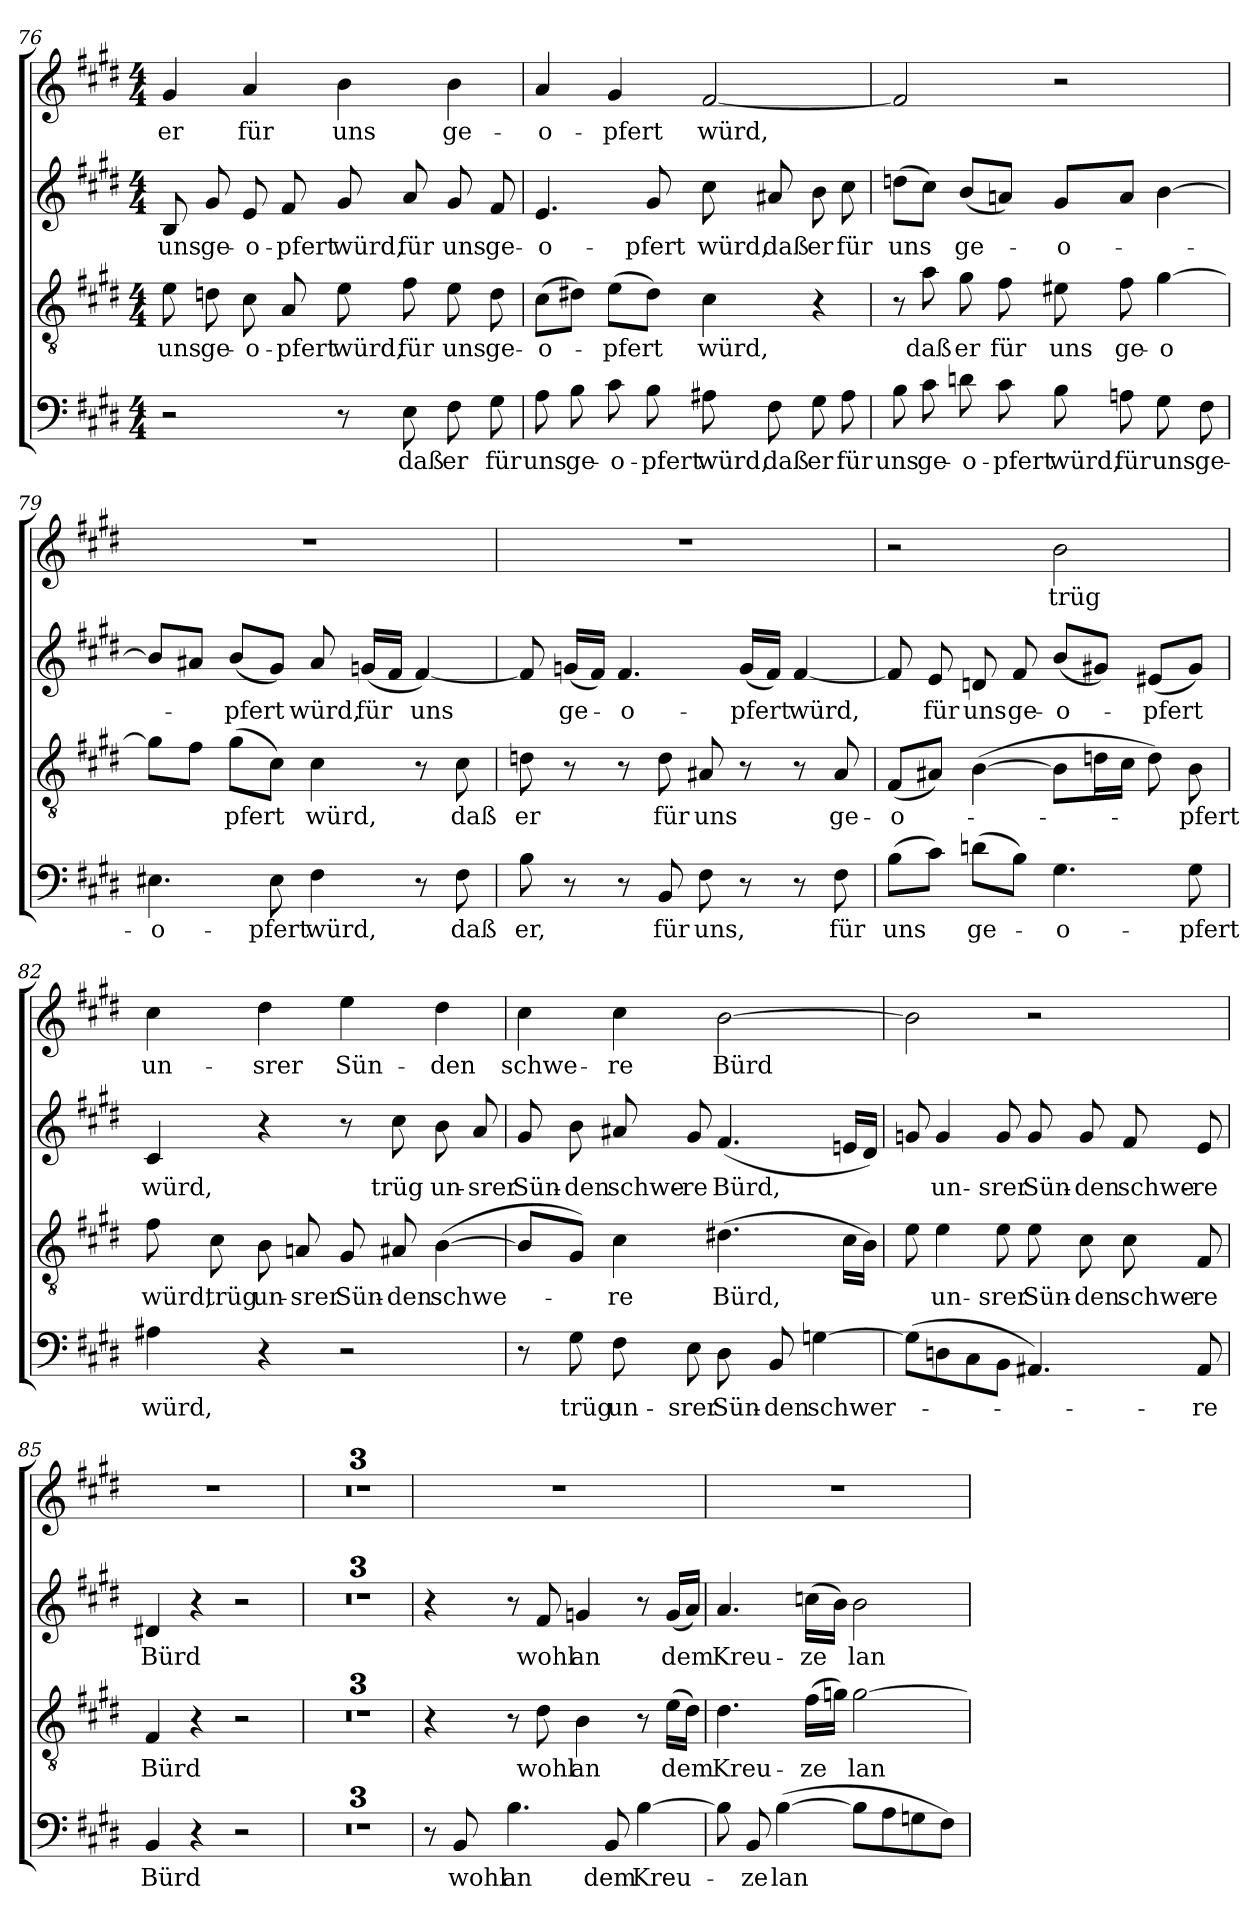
**kern	**text	**kern	**text	**kern	**text	**kern	**text
*part4	*part4	*part3	*part3	*part2	*part2	*part1	*part1
*staff4	*staff4	*staff3	*staff3	*staff2	*staff2	*staff1	*staff1
*clefF4	*	*clefGv2	*	*clefG2	*	*clefG2	*
*k[f#c#g#d#]	*	*k[f#c#g#d#]	*	*k[f#c#g#d#]	*	*k[f#c#g#d#]	*
*E:	*	*E:	*	*E:	*	*E:	*
*M4/4	*	*M4/4	*	*M4/4	*	*M4/4	*
=76	=76	=76	=76	=76	=76	=76	=76
!	!	!	!LO:LY:b	!	!LO:LY:b	!	!LO:LY:b
2r	.	8e\	uns	8B/	uns	4g#/	er
!	!	!	!LO:LY:b	!	!LO:LY:b	!	!
.	.	8dn\	ge-	8g#/	ge-	.	.
!	!	!	!LO:LY:b	!	!LO:LY:b	!	!LO:LY:b
.	.	8c#\	-o-	8e/	-o-	4a/	für
!	!	!	!LO:LY:b	!	!LO:LY:b	!	!
.	.	8A/	-pfert	8f#/	-pfert	.	.
!	!	!	!LO:LY:b	!	!LO:LY:b	!	!LO:LY:b
8r	.	8e\	würd,	8g#/	würd,	4b\	uns
!	!LO:LY:b	!	!LO:LY:b	!	!LO:LY:b	!	!
8E\	daß	8f#\	für	8a/	für	.	.
!	!LO:LY:b	!	!LO:LY:b	!	!LO:LY:b	!	!LO:LY:b
8F#\	er	8e\	uns	8g#/	uns	4b\	ge-
!	!LO:LY:b	!	!LO:LY:b	!	!LO:LY:b	!	!
8G#\	für	8d\	ge-	8f#/	ge-	.	.
!!LO:PB:g=z
=77	=77	=77	=77	=77	=77	=77	=77
!	!LO:LY:b	!	!LO:LY:b	!	!LO:LY:b	!	!LO:LY:b
8A\	uns	(>8c#\L	-o-	4.e/	-o-	4a/	-o-
!	!LO:LY:b	!	!	!	!	!	!
8B\	ge-	8d#X\J)	.	.	.	.	.
!	!LO:LY:b	!	!LO:LY:b	!	!	!	!LO:LY:b
8c#\	-o-	(>8e\L	-pfert	.	.	4g#/	-pfert
!	!LO:LY:b	!	!	!	!LO:LY:b	!	!
8B\	-pfert	8d#\J)	.	8g#/	-pfert	.	.
!	!LO:LY:b	!	!LO:LY:b	!	!LO:LY:b	!	!LO:LY:b
8A#X\	würd,	4c#\	würd,	8cc#\	würd,	[2f#/	würd,
!	!LO:LY:b	!	!	!	!LO:LY:b	!	!
8F#\	daß	.	.	8a#X/	daß	.	.
!	!LO:LY:b	!	!	!	!LO:LY:b	!	!
8G#\	er	4r	.	8b\	er	.	.
!	!LO:LY:b	!	!	!	!LO:LY:b	!	!
8A#\	für	.	.	8cc#\	für	.	.
=78	=78	=78	=78	=78	=78	=78	=78
!	!LO:LY:b	!	!	!	!LO:LY:b	!	!
8B\	uns	8r	.	(>8ddn\L	uns	2f#/]	.
!	!LO:LY:b	!	!LO:LY:b	!	!	!	!
8c#\	ge-	8a\	daß	8cc#\J)	.	.	.
!	!LO:LY:b	!	!LO:LY:b	!	!LO:LY:b	!	!
8dn\	-o-	8g#\	er	(<8b/L	ge-	.	.
!	!LO:LY:b	!	!LO:LY:b	!	!	!	!
8c#\	-pfert	8f#\	für	8an/J)	.	.	.
!	!LO:LY:b	!	!LO:LY:b	!	!LO:LY:b	!	!
8B\	würd,	8e#X\	uns	8g#/L	-o-	2r	.
!	!LO:LY:b	!	!LO:LY:b	!	!	!	!
8An\	für	8f#\	ge-	8a/J	.	.	.
!	!LO:LY:b	!	!LO:LY:b	!	!	!	!
8G#\	uns	[4g#\	-o	[4b\	.	.	.
!	!LO:LY:b	!	!	!	!	!	!
8F#\	ge-	.	.	.	.	.	.
!!LO:LB:g=z
=79	=79	=79	=79	=79	=79	=79	=79
!	!LO:LY:b	!	!	!	!	!	!
4.E#X\	-o-	8g#\L]	.	8b/L]	.	1r	.
.	.	8f#\J	.	8a#X/J	.	.	.
!	!	!	!LO:LY:b	!	!LO:LY:b	!	!
.	.	(>8g#\L	pfert	(<8b/L	-pfert	.	.
!	!LO:LY:b	!	!	!	!	!	!
8E#\	-pfert	8c#\J)	.	8g#/J)	.	.	.
!	!LO:LY:b	!	!LO:LY:b	!	!LO:LY:b	!	!
4F#\	würd,	4c#\	würd,	8a#/	würd,	.	.
!	!	!	!	!	!LO:LY:b	!	!
.	.	.	.	(<16gn/LL	für	.	.
.	.	.	.	16f#/JJ	.	.	.
!	!	!	!	!	!LO:LY:b	!	!
8r	.	8r	.	[4f#/)	uns	.	.
!	!LO:LY:b	!	!LO:LY:b	!	!	!	!
8F#\	daß	8c#\	daß	.	.	.	.
=80	=80	=80	=80	=80	=80	=80	=80
!	!LO:LY:b	!	!LO:LY:b	!	!	!	!
8B\	er,	8dn\	er	8f#/]	.	1r	.
!	!	!	!	!	!LO:LY:b	!	!
8r	.	8r	.	(<16gn/LL	ge-	.	.
.	.	.	.	16f#/JJ)	.	.	.
!	!	!	!	!	!LO:LY:b	!	!
8r	.	8r	.	4.f#/	-o-	.	.
!	!LO:LY:b	!	!LO:LY:b	!	!	!	!
8BB/	für	8d\	für	.	.	.	.
!	!LO:LY:b	!	!LO:LY:b	!	!	!	!
8F#\	uns,	8A#X/	uns	.	.	.	.
!	!	!	!	!	!LO:LY:b	!	!
8r	.	8r	.	(<16g/LL	-pfert	.	.
.	.	.	.	16f#/JJ)	.	.	.
!	!	!	!	!	!LO:LY:b	!	!
8r	.	8r	.	[4f#/	würd,	.	.
!	!LO:LY:b	!	!LO:LY:b	!	!	!	!
8F#\	für	8A#/	ge-	.	.	.	.
=81	=81	=81	=81	=81	=81	=81	=81
!	!LO:LY:b	!	!LO:LY:b	!	!	!	!
(>8B\L	uns	(<8F#/L	-o-	8f#/]	.	2r	.
!	!	!	!	!	!LO:LY:b	!	!
8c#\J)	.	8A#X/J)	.	8e/	für	.	.
!	!LO:LY:b	!	!	!	!LO:LY:b	!	!
(>8dn\L	ge-	(>[4B\	.	8dn/	uns	.	.
!	!	!	!	!	!LO:LY:b	!	!
8B\J)	.	.	.	8f#/	ge-	.	.
!	!LO:LY:b	!	!	!	!LO:LY:b	!	!LO:LY:b
4.G#\	-o-	8B\L]	.	(<8b/L	-o-	2b\	trüg
.	.	16dn\L	.	8g#X/J)	.	.	.
.	.	16c#\JJ	.	.	.	.	.
!	!	!	!	!	!LO:LY:b	!	!
.	.	8d\)	.	(<8e#X/L	-pfert	.	.
!	!LO:LY:b	!	!LO:LY:b	!	!	!	!
8G#\	-pfert	8B\	-pfert	8g#/J)	.	.	.
!!LO:PB:g=z
=82	=82	=82	=82	=82	=82	=82	=82
!	!LO:LY:b	!	!LO:LY:b	!	!LO:LY:b	!	!LO:LY:b
4A#X\	würd,	8f#\	würd,	4c#/	würd,	4cc#\	un-
!	!	!	!LO:LY:b	!	!	!	!
.	.	8c#\	trüg	.	.	.	.
!	!	!	!LO:LY:b	!	!	!	!LO:LY:b
4r	.	8B\	un-	4r	.	4dd#\	-srer
!	!	!	!LO:LY:b	!	!	!	!
.	.	8An/	-srer	.	.	.	.
!	!	!	!LO:LY:b	!	!	!	!LO:LY:b
2r	.	8G#/	Sün-	8r	.	4ee\	Sün-
!	!	!	!LO:LY:b	!	!LO:LY:b	!	!
.	.	8A#X/	-den	8cc#\	trüg	.	.
!	!	!	!LO:LY:b	!	!LO:LY:b	!	!LO:LY:b
.	.	(<[4B\	schwe-	8b\	un-	4dd#\	-den
!	!	!	!	!	!LO:LY:b	!	!
.	.	.	.	8a/	-srer	.	.
=83	=83	=83	=83	=83	=83	=83	=83
!	!	!	!	!	!LO:LY:b	!	!LO:LY:b
8r	.	8B/L]	.	8g#/	Sün-	4cc#\	schwe-
!	!LO:LY:b	!	!	!	!LO:LY:b	!	!
8G#\	trüg	8G#/J)	.	8b\	-den	.	.
!	!LO:LY:b	!	!LO:LY:b	!	!LO:LY:b	!	!LO:LY:b
8F#\	un-	4c#\	-re	8a#X/	schwe-	4cc#\	-re
!	!LO:LY:b	!	!	!	!LO:LY:b	!	!
8E\	-srer	.	.	8g#/	-re	.	.
!	!LO:LY:b	!	!LO:LY:b	!	!LO:LY:b	!	!LO:LY:b
8D#\	Sün-	(>4.d#X\	Bürd,	(<4.f#/	Bürd,	[2b\	Bürd
!	!LO:LY:b	!	!	!	!	!	!
8BB/	-den	.	.	.	.	.	.
!	!LO:LY:b	!	!	!	!	!	!
[4Gn\	schwer-	.	.	.	.	.	.
.	.	16c#\LL	.	16en/LL	.	.	.
.	.	16B\JJ)	.	16d#/JJ)	.	.	.
!!LO:LB:g=z
=84	=84	=84	=84	=84	=84	=84	=84
(>8G\L]	.	8e\	.	8gn/	.	2b\]	.
!	!	!	!LO:LY:b	!	!LO:LY:b	!	!
8Dn\	.	4e\	un-	4g/	un-	.	.
8C#\	.	.	.	.	.	.	.
!	!	!	!LO:LY:b	!	!LO:LY:b	!	!
8BB\J	.	8e\	-srer	8g/	-srer	.	.
!	!	!	!LO:LY:b	!	!LO:LY:b	!	!
4.AA#X/)	.	8e\	Sün-	8g/	Sün-	2r	.
!	!	!	!LO:LY:b	!	!LO:LY:b	!	!
.	.	8c#\	-den	8g/	-den	.	.
!	!	!	!LO:LY:b	!	!LO:LY:b	!	!
.	.	8c#\	schwe-	8f#/	schwe-	.	.
!	!LO:LY:b	!	!LO:LY:b	!	!LO:LY:b	!	!
8AA#/	-re	8F#/	-re	8e/	-re	.	.
=85	=85	=85	=85	=85	=85	=85	=85
!	!LO:LY:b	!	!LO:LY:b	!	!LO:LY:b	!	!
4BB/	Bürd	4F#/	Bürd	4d#X/	Bürd	1r	.
4r	.	4r	.	4r	.	.	.
2r	.	2r	.	2r	.	.	.
=86	=86	=86	=86	=86	=86	=86	=86
1r	.	1r	.	1r	.	1r	.
=87	=87	=87	=87	=87	=87	=87	=87
1r	.	1r	.	1r	.	1r	.
!!LO:PB:g=z
=88	=88	=88	=88	=88	=88	=88	=88
1r	.	1r	.	1r	.	1r	.
=89	=89	=89	=89	=89	=89	=89	=89
8r	.	4r	.	4r	.	1r	.
!	!LO:LY:b	!	!	!	!	!	!
8BB/	wohl	.	.	.	.	.	.
!	!LO:LY:b	!	!	!	!	!	!
4.B\	an	8r	.	8r	.	.	.
!	!	!	!LO:LY:b	!	!LO:LY:b	!	!
.	.	8d#\	wohl	8f#/	wohl	.	.
!	!	!	!LO:LY:b	!	!LO:LY:b	!	!
.	.	4B\	an	4gn/	an	.	.
!	!LO:LY:b	!	!	!	!	!	!
8BB/	dem	.	.	.	.	.	.
!	!LO:LY:b	!	!	!	!	!	!
[4B\	Kreu-	8r	.	8r	.	.	.
!	!	!	!LO:LY:b	!	!LO:LY:b	!	!
.	.	(>16e\LL	dem	(<16g/LL	dem	.	.
.	.	16d#\JJ)	.	16a/JJ)	.	.	.
=90	=90	=90	=90	=90	=90	=90	=90
!	!	!	!LO:LY:b	!	!LO:LY:b	!	!
8B\]	.	4.d#\	Kreu-	4.a/	Kreu-	1r	.
!	!LO:LY:b	!	!	!	!	!	!
8BB/	-ze	.	.	.	.	.	.
!	!LO:LY:b	!	!	!	!	!	!
(>[4B\	lan	.	.	.	.	.	.
!	!	!	!LO:LY:b	!	!LO:LY:b	!	!
.	.	(>16f#\LL	-ze	(>16ccn\LL	-ze	.	.
.	.	16gn\JJ)	.	16b\JJ)	.	.	.
!	!	!	!LO:LY:b	!	!LO:LY:b	!	!
8B\L]	.	[2g\	lan-	2b\	lan-	.	.
8A\	.	.	.	.	.	.	.
8Gn\	.	.	.	.	.	.	.
8F#\J)	.	.	.	.	.	.	.
=	=	=	=	=	=	=	=
*-	*-	*-	*-	*-	*-	*-	*-
